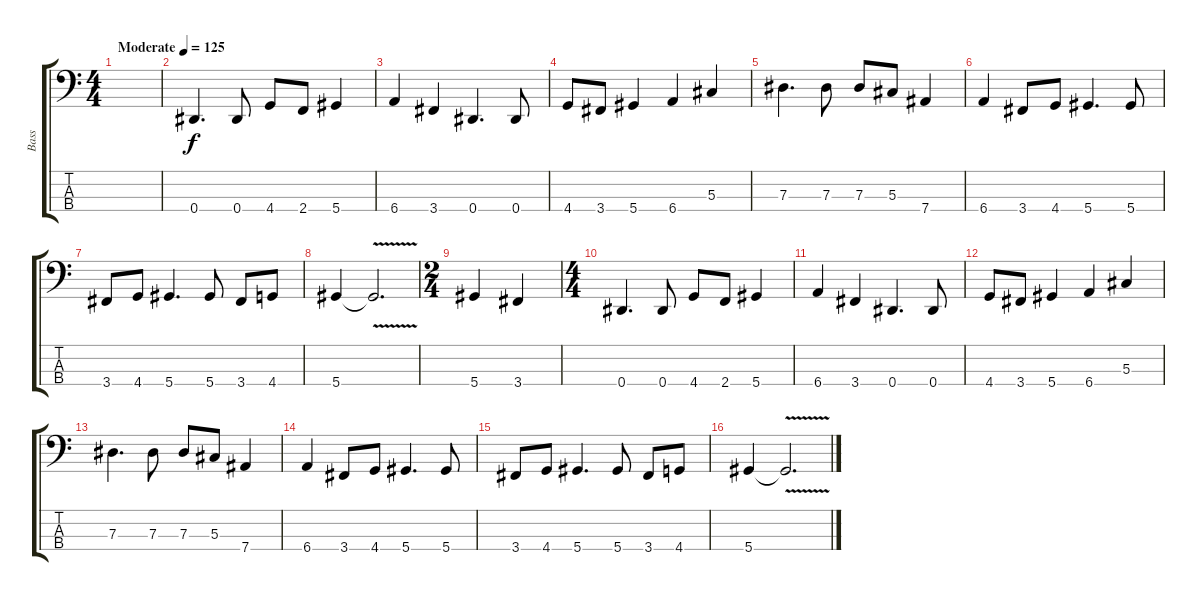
\track ("Bass" "Bass") {instrument electricbassfinger}
\staff {score tabs}
\tuning (Gb2 Db2 Ab1 Eb1) {hide}
\ts (4 4)
\tempo (125 "Moderate")
\clef f4
\ks c
|
0.4.4{d} 0.4.8 4.4.8 2.4.8 5.4.4 |
6.4.4 3.4.4 0.4.4{d} 0.4.8 |
4.4.8 3.4.8 5.4.4 6.4.4 5.3.4 |
7.3.4{d} 7.3.8 7.3.8 5.3.8 7.4.4 |
6.4.4 3.4.8 4.4.8 5.4.4{d} 5.4.8 |
3.4.8 4.4.8 5.4.4{d} 5.4.8 3.4.8 4.4.8 |
5.4.4 5.4{v t}.2{d} |
\ts (2 4)
5.4.4 3.4.4 |
\ts (4 4)
0.4.4{d} 0.4.8 4.4.8 2.4.8 5.4.4 |
6.4.4 3.4.4 0.4.4{d} 0.4.8 |
4.4.8 3.4.8 5.4.4 6.4.4 5.3.4 |
7.3.4{d} 7.3.8 7.3.8 5.3.8 7.4.4 |
6.4.4 3.4.8 4.4.8 5.4.4{d} 5.4.8 |
3.4.8 4.4.8 5.4.4{d} 5.4.8 3.4.8 4.4.8 |
5.4.4 5.4{v t}.2{d}
